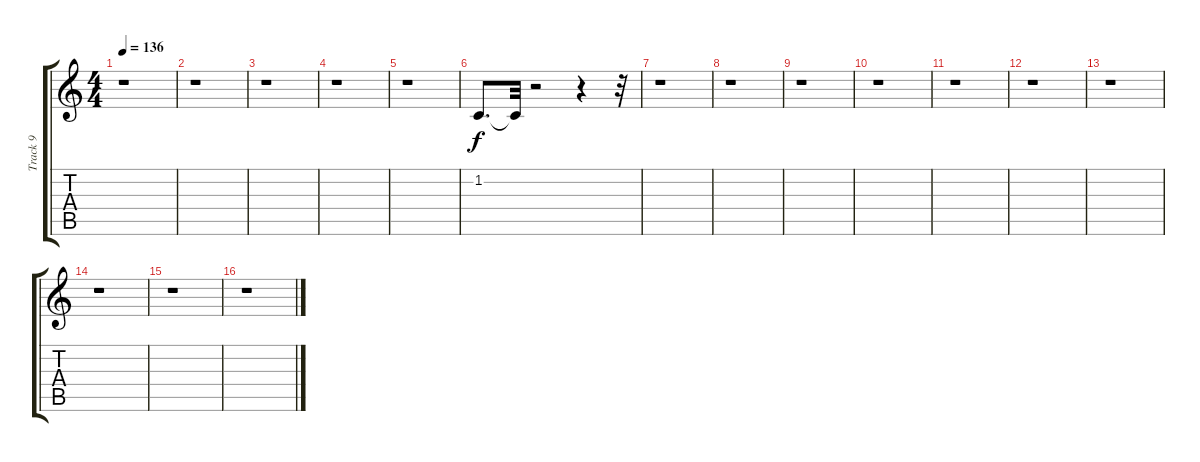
\track ("Track 9" "Track 9") {instrument gunshot}
\staff {score tabs}
\tuning (E4 B3 G3 D3 A2 E2) {hide}
\ts (4 4)
\tempo 136
\clef g2
\ks c
r.1{dy f} |
r.1 |
r.1 |
r.1 |
r.1 |
1.2.8{d} 1.2{t}.32 r.2 r.4 r.32 |
r.1 |
r.1 |
r.1 |
r.1 |
r.1 |
r.1 |
r.1 |
r.1 |
r.1 |
r.1
